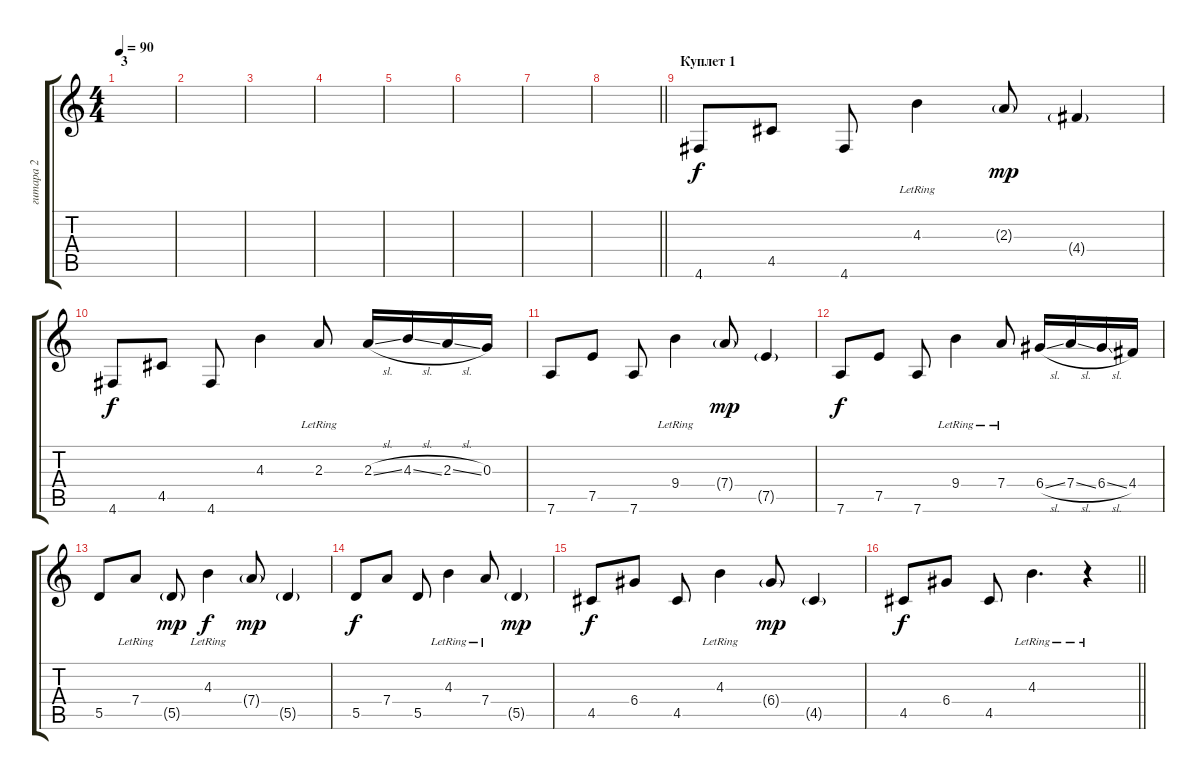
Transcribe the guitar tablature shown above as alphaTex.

\track ("гитара 2" "гитара 2") {instrument acousticguitarsteel}
\staff {score tabs}
\tuning (E4 B3 G3 D3 A2 D2) {hide}
\ts (4 4)
\section ("" "3")
\tempo 90
\clef g2
\ks c
|
|
|
|
|
|
|
\barLineRight lightlight
|
\section ("" "Куплет 1")
4.6.8 4.5.8 4.6.8 4.3{lr}.4 2.3{g}.8{dy mp} 4.4{g}.4 |
4.6.8{dy f} 4.5.8 4.6.8 4.3.4 2.3{lr}.8 2.3{sl}.16 4.3{sl}.16 2.3{sl}.16 0.3.16 |
7.6.8 7.5.8 7.6.8 9.4{lr}.4 7.4{g}.8{dy mp} 7.5{g}.4 |
7.6.8{dy f} 7.5.8 7.6.8 9.4{lr}.4 7.4{lr}.8 6.4{sl}.16 7.4{sl}.16 6.4{sl}.16 4.4.16 |
5.5.8 7.4{lr}.8 5.5{g}.8{dy mp} 4.3{lr}.4{dy f} 7.4{g}.8{dy mp} 5.5{g}.4 |
5.5.8{dy f} 7.4.8 5.5.8 4.3{lr}.4 7.4{lr}.8 5.5{g}.4{dy mp} |
4.5.8{dy f} 6.4.8 4.5.8 4.3{lr}.4 6.4{g}.8{dy mp} 4.5{g}.4 |
\barLineRight lightlight
4.5.8{dy f} 6.4.8 4.5.8 4.3{lr}.4{d} r.4
